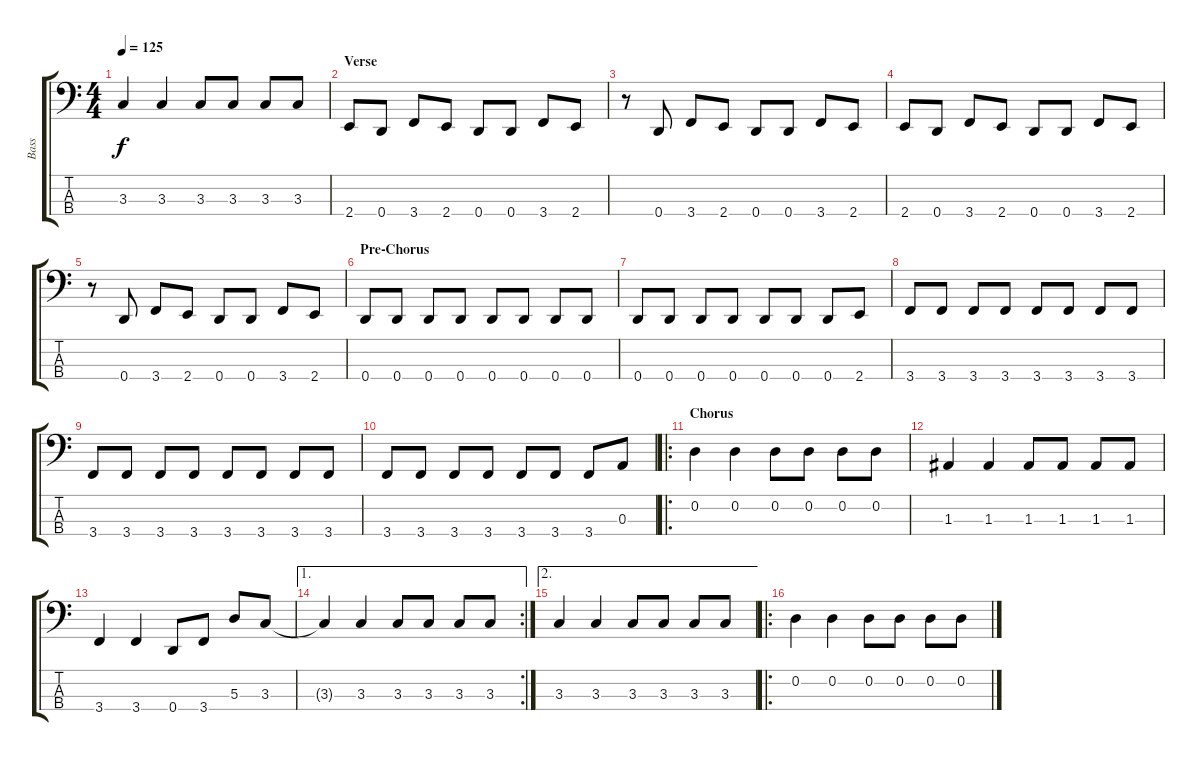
\track ("Bass" "Bass") {instrument electricbassfinger}
\staff {score tabs}
\tuning (G2 D2 A1 D1) {hide}
\ts (4 4)
\tempo 125
\clef f4
\ks c
3.3{t}.4{dy f} 3.3.4 3.3.8 3.3.8 3.3.8 3.3.8 |
\section ("" "Verse")
2.4.8 0.4.8 3.4.8 2.4.8 0.4.8 0.4.8 3.4.8 2.4.8 |
r.8 0.4.8 3.4.8 2.4.8 0.4.8 0.4.8 3.4.8 2.4.8 |
2.4.8 0.4.8 3.4.8 2.4.8 0.4.8 0.4.8 3.4.8 2.4.8 |
r.8 0.4.8 3.4.8 2.4.8 0.4.8 0.4.8 3.4.8 2.4.8 |
\section ("" "Pre-Chorus")
0.4.8 0.4.8 0.4.8 0.4.8 0.4.8 0.4.8 0.4.8 0.4.8 |
0.4.8 0.4.8 0.4.8 0.4.8 0.4.8 0.4.8 0.4.8 2.4.8 |
3.4.8 3.4.8 3.4.8 3.4.8 3.4.8 3.4.8 3.4.8 3.4.8 |
3.4.8 3.4.8 3.4.8 3.4.8 3.4.8 3.4.8 3.4.8 3.4.8 |
3.4.8 3.4.8 3.4.8 3.4.8 3.4.8 3.4.8 3.4.8 0.3.8 |
\ro
\section ("" "Chorus")
0.2.4 0.2.4 0.2.8 0.2.8 0.2.8 0.2.8 |
1.3.4 1.3.4 1.3.8 1.3.8 1.3.8 1.3.8 |
3.4.4 3.4.4 0.4.8 3.4.8 5.3.8 3.3.8 |
\ae 1
\rc 2
3.3{t}.4 3.3.4 3.3.8 3.3.8 3.3.8 3.3.8 |
\ae 2
3.3.4 3.3.4 3.3.8 3.3.8 3.3.8 3.3.8 |
\ro
0.2.4 0.2.4 0.2.8 0.2.8 0.2.8 0.2.8
